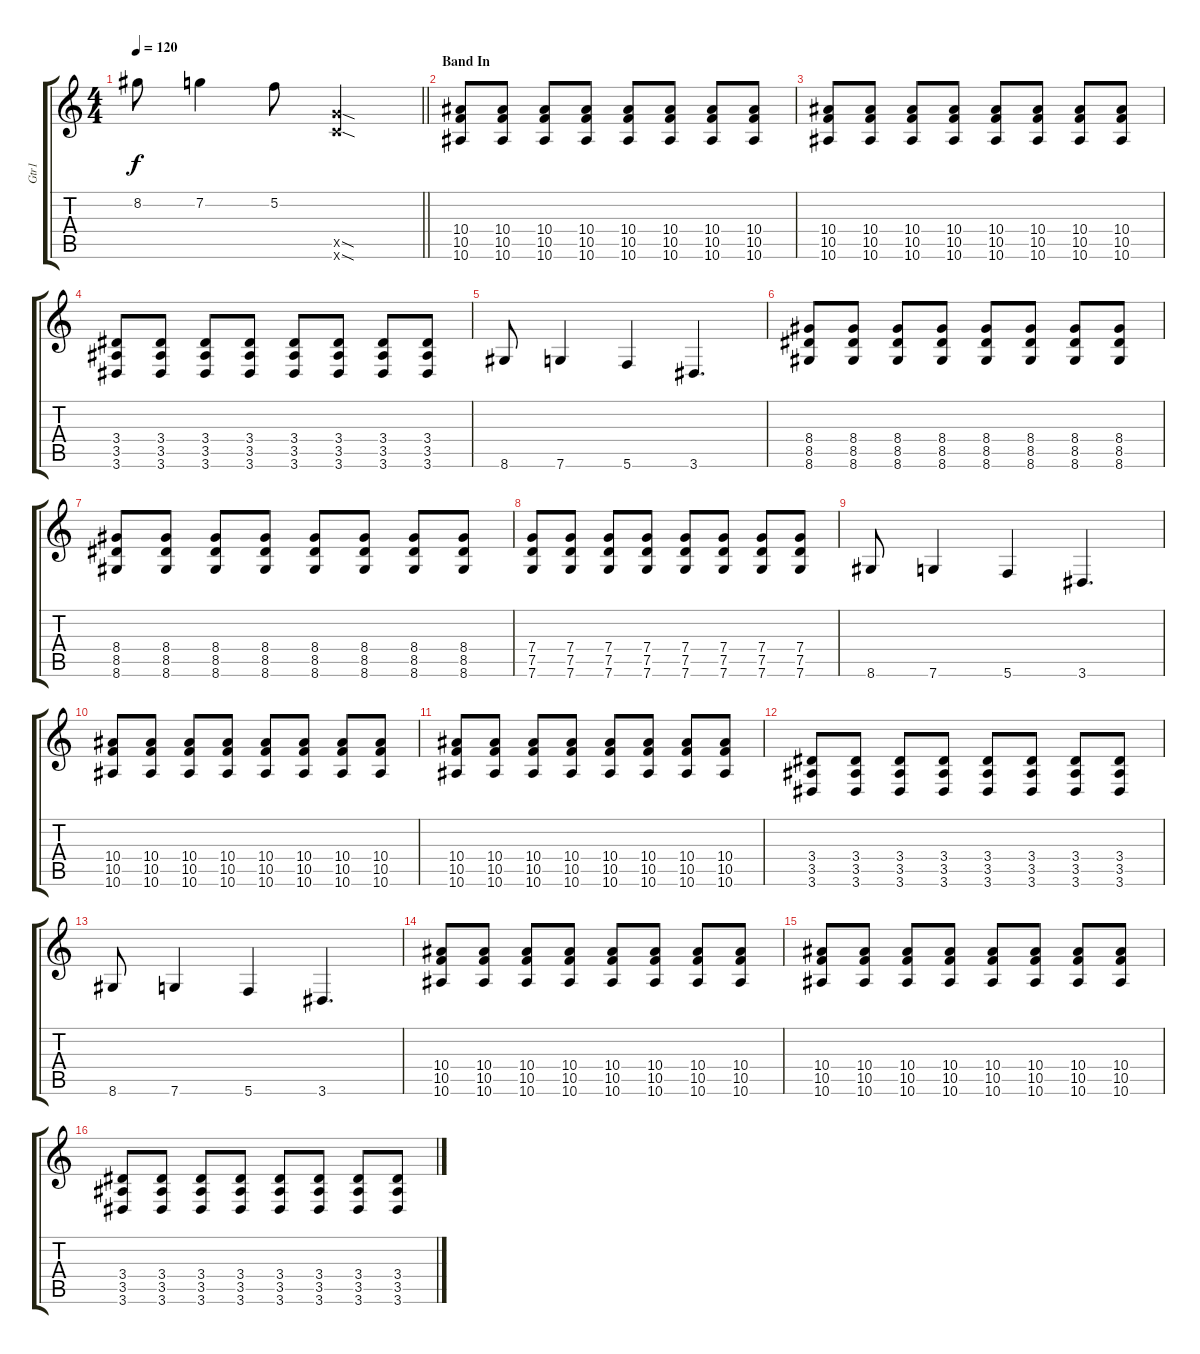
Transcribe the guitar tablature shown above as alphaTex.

\track ("Gtr1" "Gtr1") {instrument distortionguitar}
\staff {score tabs}
\tuning (E4 C4 G3 C3 G2 C2) {hide}
\ts (4 4)
\tempo 120
\clef g2
\barLineRight lightlight
\ks c
8.2.8{dy f} 7.2.4 5.2.8 (12.5{sod x} 12.6{sod x}).2{volume 13} |
\section ("" "Band In")
(10.4 10.5 10.6).8 (10.4 10.5 10.6).8 (10.4 10.5 10.6).8 (10.4 10.5 10.6).8 (10.4 10.5 10.6).8 (10.4 10.5 10.6).8 (10.4 10.5 10.6).8 (10.4 10.5 10.6).8 |
(10.4 10.5 10.6).8 (10.4 10.5 10.6).8 (10.4 10.5 10.6).8 (10.4 10.5 10.6).8 (10.4 10.5 10.6).8 (10.4 10.5 10.6).8 (10.4 10.5 10.6).8 (10.4 10.5 10.6).8 |
(3.4 3.5 3.6).8 (3.4 3.5 3.6).8 (3.4 3.5 3.6).8 (3.4 3.5 3.6).8 (3.4 3.5 3.6).8 (3.4 3.5 3.6).8 (3.4 3.5 3.6).8 (3.4 3.5 3.6).8 |
8.6.8 7.6.4 5.6.4 3.6.4{d} |
(8.4 8.5 8.6).8 (8.4 8.5 8.6).8 (8.4 8.5 8.6).8 (8.4 8.5 8.6).8 (8.4 8.5 8.6).8 (8.4 8.5 8.6).8 (8.4 8.5 8.6).8 (8.4 8.5 8.6).8 |
(8.4 8.5 8.6).8 (8.4 8.5 8.6).8 (8.4 8.5 8.6).8 (8.4 8.5 8.6).8 (8.4 8.5 8.6).8 (8.4 8.5 8.6).8 (8.4 8.5 8.6).8 (8.4 8.5 8.6).8 |
(7.4 7.5 7.6).8 (7.4 7.5 7.6).8 (7.4 7.5 7.6).8 (7.4 7.5 7.6).8 (7.4 7.5 7.6).8 (7.4 7.5 7.6).8 (7.4 7.5 7.6).8 (7.4 7.5 7.6).8 |
8.6.8 7.6.4 5.6.4 3.6.4{d} |
(10.4 10.5 10.6).8 (10.4 10.5 10.6).8 (10.4 10.5 10.6).8 (10.4 10.5 10.6).8 (10.4 10.5 10.6).8 (10.4 10.5 10.6).8 (10.4 10.5 10.6).8 (10.4 10.5 10.6).8 |
(10.4 10.5 10.6).8 (10.4 10.5 10.6).8 (10.4 10.5 10.6).8 (10.4 10.5 10.6).8 (10.4 10.5 10.6).8 (10.4 10.5 10.6).8 (10.4 10.5 10.6).8 (10.4 10.5 10.6).8 |
(3.4 3.5 3.6).8 (3.4 3.5 3.6).8 (3.4 3.5 3.6).8 (3.4 3.5 3.6).8 (3.4 3.5 3.6).8 (3.4 3.5 3.6).8 (3.4 3.5 3.6).8 (3.4 3.5 3.6).8 |
8.6.8 7.6.4 5.6.4 3.6.4{d} |
(10.4 10.5 10.6).8 (10.4 10.5 10.6).8 (10.4 10.5 10.6).8 (10.4 10.5 10.6).8 (10.4 10.5 10.6).8 (10.4 10.5 10.6).8 (10.4 10.5 10.6).8 (10.4 10.5 10.6).8 |
(10.4 10.5 10.6).8 (10.4 10.5 10.6).8 (10.4 10.5 10.6).8 (10.4 10.5 10.6).8 (10.4 10.5 10.6).8 (10.4 10.5 10.6).8 (10.4 10.5 10.6).8 (10.4 10.5 10.6).8 |
(3.4 3.5 3.6).8 (3.4 3.5 3.6).8 (3.4 3.5 3.6).8 (3.4 3.5 3.6).8 (3.4 3.5 3.6).8 (3.4 3.5 3.6).8 (3.4 3.5 3.6).8 (3.4 3.5 3.6).8
